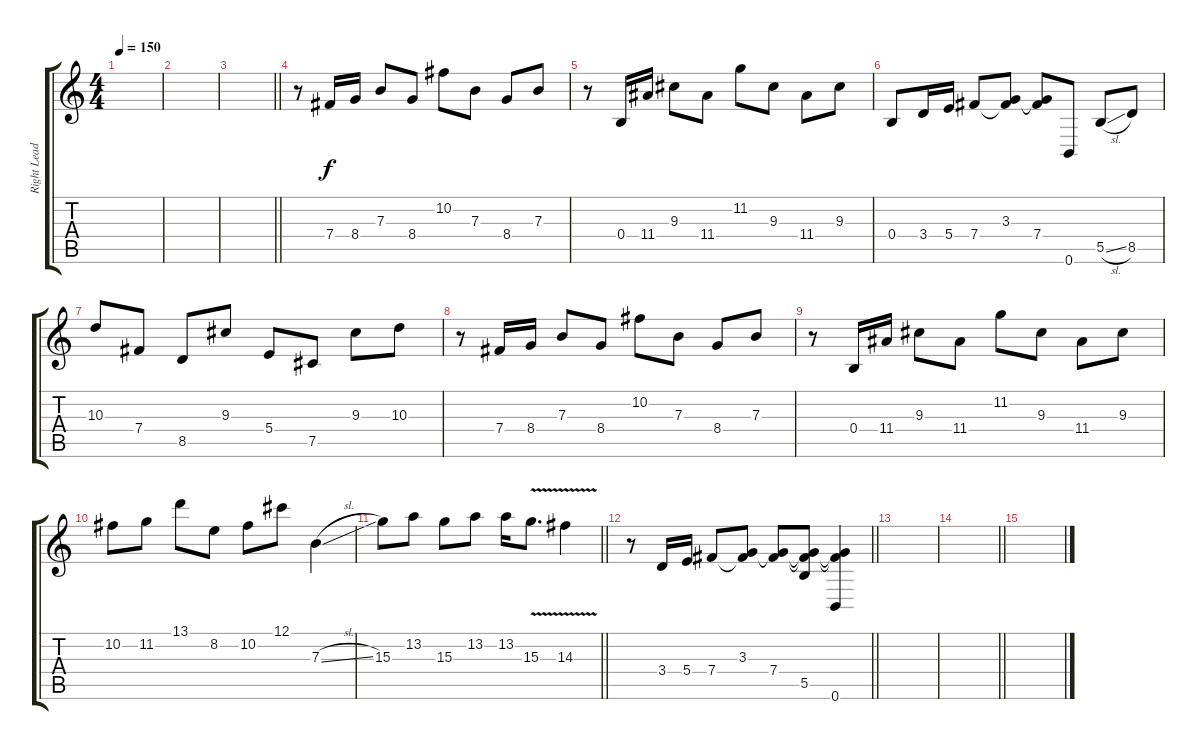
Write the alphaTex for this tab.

\track ("Right Lead" "Right Lead") {instrument distortionguitar}
\staff {score tabs}
\tuning (Db4 Ab3 E3 B2 Gb2 B1) {hide}
\ts (4 4)
\tempo 150
\clef g2
\ks c
|
|
\barLineRight lightlight
|
\section ("" "")
r.8 7.4.16 8.4.16 7.3.8 8.4.8 10.2.8 7.3.8 8.4.8 7.3.8 |
r.8 0.4.16 11.4.16 9.3.8 11.4.8 11.2.8 9.3.8 11.4.8 9.3.8 |
0.4.8 3.4.16 5.4.16 7.4.8 (3.3 7.4{t}).8 (3.3{t} 7.4).8 0.6.8 5.5{sl}.8 8.5.8 |
10.3.8 7.4.8 8.5.8 9.3.8 5.4.8 7.5.8 9.3.8 10.3.8 |
r.8 7.4.16 8.4.16 7.3.8 8.4.8 10.2.8 7.3.8 8.4.8 7.3.8 |
r.8 0.4.16 11.4.16 9.3.8 11.4.8 11.2.8 9.3.8 11.4.8 9.3.8 |
10.2.8 11.2.8 13.1.8 8.2.8 10.2.8 12.1.8 7.3{sl}.4 |
\barLineRight lightlight
15.3.8 13.2.8 15.3.8 13.2.8 13.2.16 15.3{v}.8{d} 14.3{v}.4 |
\section ("" "")
\barLineRight lightlight
r.8 3.4.16 5.4.16 7.4.8 (3.3 7.4{t}).8 (3.3{t} 7.4).8 (3.3{t} 7.4{t} 5.5).8 (3.3{t} 7.4{t} 0.6).4 |
\section ("" "")
|
\barLineRight lightlight
|
\section ("" "")
